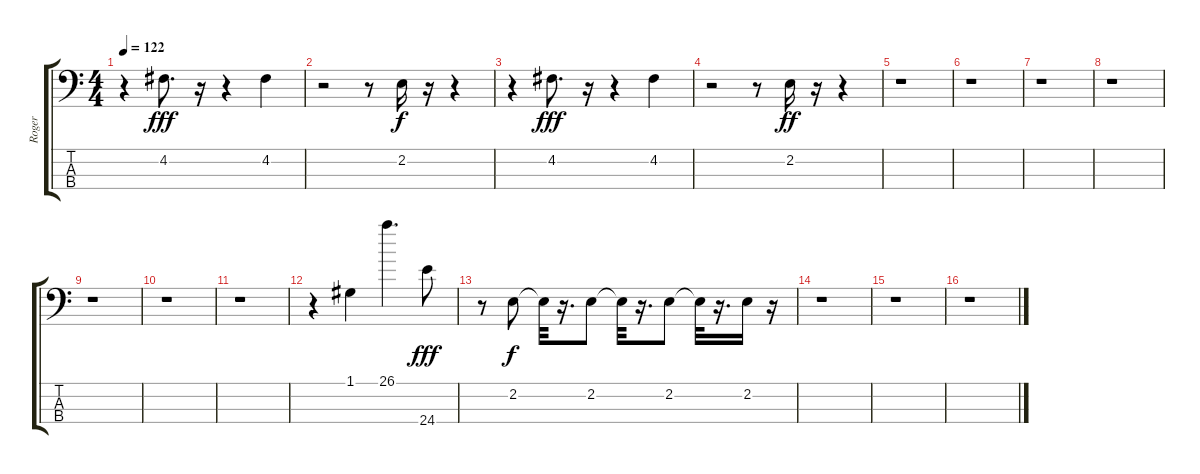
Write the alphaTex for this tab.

\track ("Roger" "Roger") {instrument electricbassfinger}
\staff {score tabs}
\tuning (G2 D2 A1 E1) {hide}
\ts (4 4)
\tempo 122
\clef f4
\ks c
r.4{dy fff} 4.2.8{d} r.16 r.4 4.2.4 |
r.2 r.8 2.2.16{dy f} r.16 r.4 |
r.4 4.2.8{d dy fff} r.16 r.4 4.2.4 |
r.2 r.8 2.2.16{dy ff} r.16 r.4 |
r.1 |
r.1 |
r.1 |
r.1 |
r.1 |
r.1 |
r.1 |
r.4 1.1.4 26.1.4{d} 24.4.8{dy fff} |
r.8 2.2.8{dy f} 2.2{t}.32 r.16{d} 2.2.8 2.2{t}.32 r.16{d} 2.2.8 2.2{t}.32 r.16{d} 2.2.16 r.16 |
r.1 |
r.1 |
r.1
